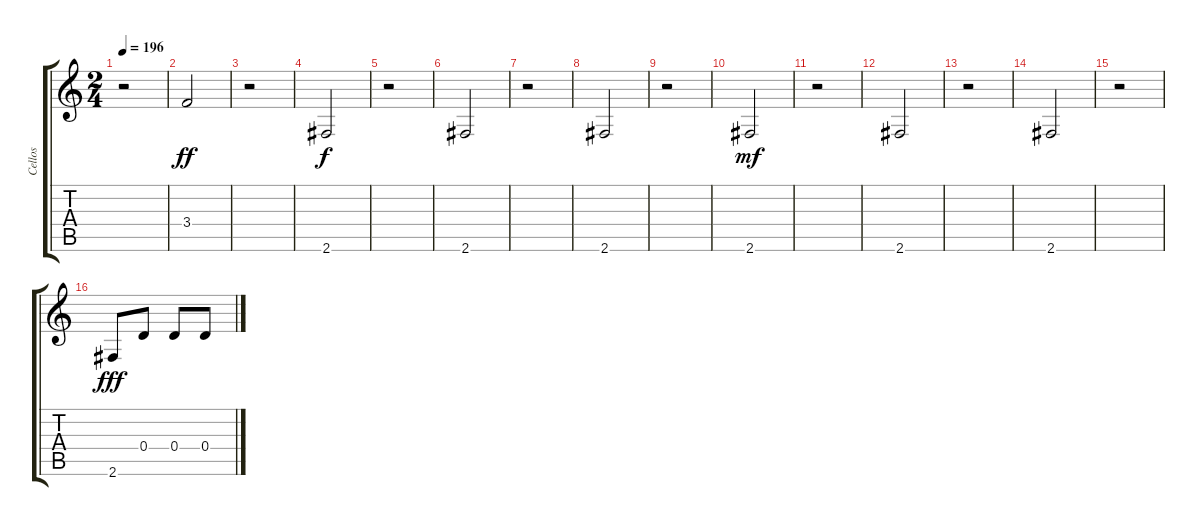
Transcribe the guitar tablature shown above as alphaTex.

\track ("Cellos" "Cellos") {instrument contrabass}
\staff {score tabs}
\tuning (E4 B3 G3 D3 A2 E2) {hide}
\ts (2 4)
\tempo 196
\clef g2
\ks c
r.2{dy ff} |
3.4.2 |
r.2 |
2.6.2{dy f} |
r.2 |
2.6.2 |
r.2 |
2.6.2 |
r.2 |
2.6.2{dy mf} |
r.2 |
2.6.2 |
r.2 |
2.6.2 |
r.2 |
2.6.8{dy fff} 0.4.8 0.4.8 0.4.8
